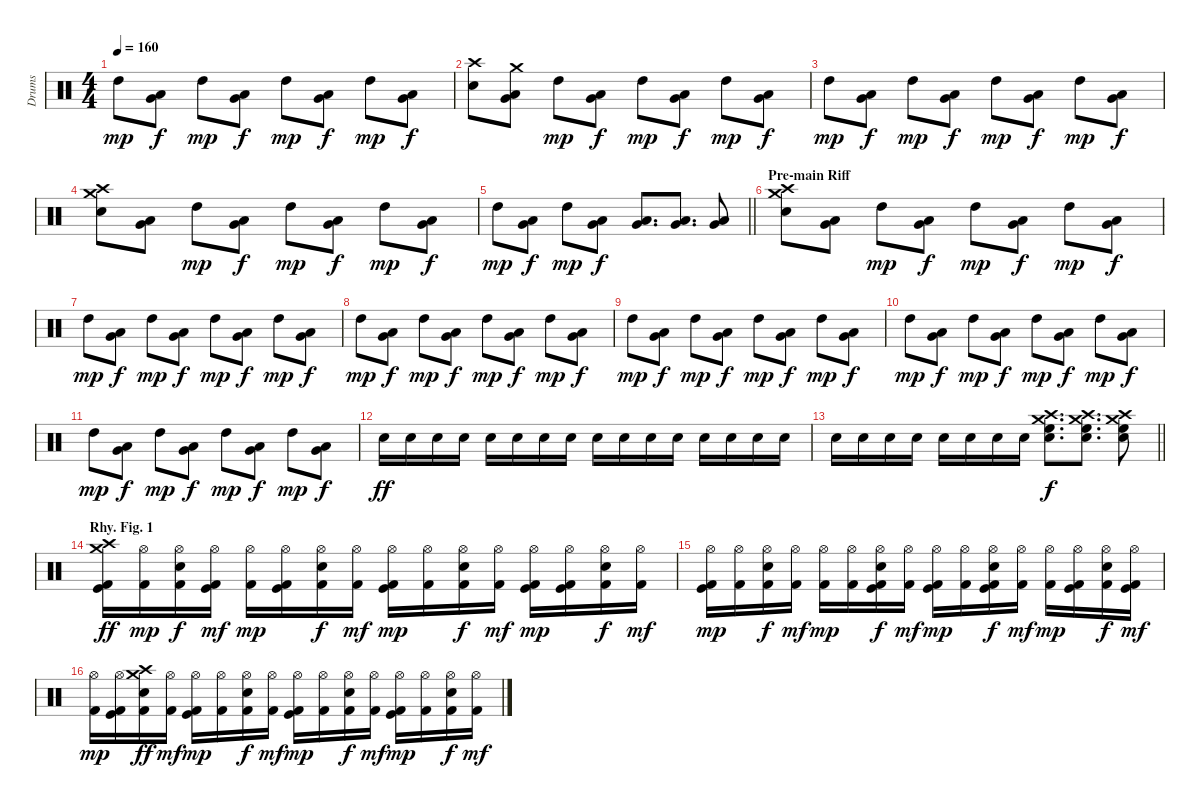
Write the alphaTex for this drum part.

\track ("Drums" "Drums") {instrument percussion}
\staff {score}
\articulation defaults
\ts (4 4)
\tempo 160
\clef neutral
\ks c "High Tom (hit)".8{dy mp}
("Low Tom (hit)" "Very Low Tom (hit)").8{dy f} "High Tom (hit)".8{dy mp} ("Low Tom (hit)" "Very Low Tom (hit)").8{dy f} "High Tom (hit)".8{dy mp} ("Low Tom (hit)" "Very Low Tom (hit)").8{dy f} "High Tom (hit)".8{dy mp} ("Low Tom (hit)" "Very Low Tom (hit)").8{dy f} |
("Crash high (hit)" "Snare (hit) 2").8 ("Crash medium (hit)" "Low Tom (hit)" "Very Low Tom (hit)").8 "High Tom (hit)".8{dy mp} ("Low Tom (hit)" "Very Low Tom (hit)").8{dy f} "High Tom (hit)".8{dy mp} ("Low Tom (hit)" "Very Low Tom (hit)").8{dy f} "High Tom (hit)".8{dy mp} ("Low Tom (hit)" "Very Low Tom (hit)").8{dy f} |
"High Tom (hit)".8{dy mp} ("Low Tom (hit)" "Very Low Tom (hit)").8{dy f} "High Tom (hit)".8{dy mp} ("Low Tom (hit)" "Very Low Tom (hit)").8{dy f} "High Tom (hit)".8{dy mp} ("Low Tom (hit)" "Very Low Tom (hit)").8{dy f} "High Tom (hit)".8{dy mp} ("Low Tom (hit)" "Very Low Tom (hit)").8{dy f} |
("Crash high (hit)" "Crash medium (hit)" "Snare (hit) 2").8 ("Low Tom (hit)" "Very Low Tom (hit)").8 "High Tom (hit)".8{dy mp} ("Low Tom (hit)" "Very Low Tom (hit)").8{dy f} "High Tom (hit)".8{dy mp} ("Low Tom (hit)" "Very Low Tom (hit)").8{dy f} "High Tom (hit)".8{dy mp} ("Low Tom (hit)" "Very Low Tom (hit)").8{dy f} |
\barLineRight lightlight "High Tom (hit)".8{dy mp}
("Low Tom (hit)" "Very Low Tom (hit)").8{dy f} "High Tom (hit)".8{dy mp} ("Low Tom (hit)" "Very Low Tom (hit)").8{dy f} ("Low Tom (hit)" "Very Low Tom (hit)").8{d} ("Low Tom (hit)" "Very Low Tom (hit)").8{d} ("Low Tom (hit)" "Very Low Tom (hit)").8 |
\section ("" "Pre-main Riff")
("Crash high (hit)" "Crash medium (hit)" "Snare (hit) 2").8 ("Low Tom (hit)" "Very Low Tom (hit)").8 "High Tom (hit)".8{dy mp} ("Low Tom (hit)" "Very Low Tom (hit)").8{dy f} "High Tom (hit)".8{dy mp} ("Low Tom (hit)" "Very Low Tom (hit)").8{dy f} "High Tom (hit)".8{dy mp} ("Low Tom (hit)" "Very Low Tom (hit)").8{dy f} |
"High Tom (hit)".8{dy mp} ("Low Tom (hit)" "Very Low Tom (hit)").8{dy f} "High Tom (hit)".8{dy mp} ("Low Tom (hit)" "Very Low Tom (hit)").8{dy f} "High Tom (hit)".8{dy mp} ("Low Tom (hit)" "Very Low Tom (hit)").8{dy f} "High Tom (hit)".8{dy mp} ("Low Tom (hit)" "Very Low Tom (hit)").8{dy f} |
"High Tom (hit)".8{dy mp} ("Low Tom (hit)" "Very Low Tom (hit)").8{dy f} "High Tom (hit)".8{dy mp} ("Low Tom (hit)" "Very Low Tom (hit)").8{dy f} "High Tom (hit)".8{dy mp} ("Low Tom (hit)" "Very Low Tom (hit)").8{dy f} "High Tom (hit)".8{dy mp} ("Low Tom (hit)" "Very Low Tom (hit)").8{dy f} |
"High Tom (hit)".8{dy mp} ("Low Tom (hit)" "Very Low Tom (hit)").8{dy f} "High Tom (hit)".8{dy mp} ("Low Tom (hit)" "Very Low Tom (hit)").8{dy f} "High Tom (hit)".8{dy mp} ("Low Tom (hit)" "Very Low Tom (hit)").8{dy f} "High Tom (hit)".8{dy mp} ("Low Tom (hit)" "Very Low Tom (hit)").8{dy f} |
"High Tom (hit)".8{dy mp} ("Low Tom (hit)" "Very Low Tom (hit)").8{dy f} "High Tom (hit)".8{dy mp} ("Low Tom (hit)" "Very Low Tom (hit)").8{dy f} "High Tom (hit)".8{dy mp} ("Low Tom (hit)" "Very Low Tom (hit)").8{dy f} "High Tom (hit)".8{dy mp} ("Low Tom (hit)" "Very Low Tom (hit)").8{dy f} |
"High Tom (hit)".8{dy mp} ("Low Tom (hit)" "Very Low Tom (hit)").8{dy f} "High Tom (hit)".8{dy mp} ("Low Tom (hit)" "Very Low Tom (hit)").8{dy f} "High Tom (hit)".8{dy mp} ("Low Tom (hit)" "Very Low Tom (hit)").8{dy f} "High Tom (hit)".8{dy mp} ("Low Tom (hit)" "Very Low Tom (hit)").8{dy f} |
"Snare (hit) 2".16{dy ff} "Snare (hit) 2".16 "Snare (hit) 2".16 "Snare (hit) 2".16 "Snare (hit) 2".16 "Snare (hit) 2".16 "Snare (hit) 2".16 "Snare (hit) 2".16 "Snare (hit) 2".16 "Snare (hit) 2".16 "Snare (hit) 2".16 "Snare (hit) 2".16 "Snare (hit) 2".16 "Snare (hit) 2".16 "Snare (hit) 2".16 "Snare (hit) 2".16 |
\barLineRight lightlight "Snare (hit) 2".16 "Snare (hit) 2".16 "Snare (hit) 2".16 "Snare (hit) 2".16 "Snare (hit) 2".16 "Snare (hit) 2".16 "Snare (hit) 2".16 "Snare (hit) 2".16
("Crash high (hit)" "Crash medium (hit)" "Snare (hit) 2" "High Floor Tom (hit)").8{d dy f} ("Crash high (hit)" "Crash medium (hit)" "Snare (hit) 2" "High Floor Tom (hit)").8{d} ("Crash high (hit)" "Crash medium (hit)" "Snare (hit) 2" "High Floor Tom (hit)").8 |
\section ("" "Rhy. Fig. 1")
("Crash high (hit)" "Crash medium (hit)" "Kick (hit)" "Kick (hit) 2").16{dy ff} ("Hi-Hat (open)" "Kick (hit) 2").16{dy mp} ("Hi-Hat (open)" "Snare (hit) 2" "Kick (hit) 2").16{dy f} ("Hi-Hat (open)" "Kick (hit)" "Kick (hit) 2").16{dy mf} ("Hi-Hat (open)" "Kick (hit) 2").16{dy mp} ("Hi-Hat (open)" "Kick (hit)" "Kick (hit) 2").16 ("Hi-Hat (open)" "Snare (hit) 2" "Kick (hit) 2").16{dy f} ("Hi-Hat (open)" "Kick (hit) 2").16{dy mf} ("Hi-Hat (open)" "Kick (hit)" "Kick (hit) 2").16{dy mp} ("Hi-Hat (open)" "Kick (hit) 2").16 ("Hi-Hat (open)" "Snare (hit) 2" "Kick (hit) 2").16{dy f} ("Hi-Hat (open)" "Kick (hit) 2").16{dy mf} ("Hi-Hat (open)" "Kick (hit)" "Kick (hit) 2").16{dy mp} ("Hi-Hat (open)" "Kick (hit)" "Kick (hit) 2").16 ("Hi-Hat (open)" "Snare (hit) 2" "Kick (hit) 2").16{dy f} ("Hi-Hat (open)" "Kick (hit) 2").16{dy mf} |
("Hi-Hat (open)" "Kick (hit)" "Kick (hit) 2").16{dy mp} ("Hi-Hat (open)" "Kick (hit) 2").16 ("Hi-Hat (open)" "Snare (hit) 2" "Kick (hit) 2").16{dy f} ("Hi-Hat (open)" "Kick (hit) 2").16{dy mf} ("Hi-Hat (open)" "Kick (hit) 2").16{dy mp} ("Hi-Hat (open)" "Kick (hit) 2").16 ("Hi-Hat (open)" "Snare (hit) 2" "Kick (hit)" "Kick (hit) 2").16{dy f} ("Hi-Hat (open)" "Kick (hit) 2").16{dy mf} ("Hi-Hat (open)" "Kick (hit)" "Kick (hit) 2").16{dy mp} ("Hi-Hat (open)" "Kick (hit) 2").16 ("Hi-Hat (open)" "Snare (hit) 2" "Kick (hit)" "Kick (hit) 2").16{dy f} ("Hi-Hat (open)" "Kick (hit) 2").16{dy mf} ("Hi-Hat (open)" "Kick (hit) 2").16{dy mp} ("Hi-Hat (open)" "Kick (hit)" "Kick (hit) 2").16 ("Hi-Hat (open)" "Snare (hit) 2" "Kick (hit) 2").16{dy f} ("Hi-Hat (open)" "Kick (hit)" "Kick (hit) 2").16{dy mf} |
("Hi-Hat (open)" "Kick (hit) 2").16{dy mp} ("Hi-Hat (open)" "Kick (hit)" "Kick (hit) 2").16 ("Crash high (hit)" "Crash medium (hit)" "Snare (hit) 2" "Kick (hit) 2").16{dy ff} ("Hi-Hat (open)" "Kick (hit) 2").16{dy mf} ("Hi-Hat (open)" "Kick (hit)" "Kick (hit) 2").16{dy mp} ("Hi-Hat (open)" "Kick (hit) 2").16 ("Hi-Hat (open)" "Snare (hit) 2" "Kick (hit) 2").16{dy f} ("Hi-Hat (open)" "Kick (hit) 2").16{dy mf} ("Hi-Hat (open)" "Kick (hit)" "Kick (hit) 2").16{dy mp} ("Hi-Hat (open)" "Kick (hit) 2").16 ("Hi-Hat (open)" "Snare (hit) 2" "Kick (hit) 2").16{dy f} ("Hi-Hat (open)" "Kick (hit) 2").16{dy mf} ("Hi-Hat (open)" "Kick (hit)" "Kick (hit) 2").16{dy mp} ("Hi-Hat (open)" "Kick (hit) 2").16 ("Hi-Hat (open)" "Snare (hit) 2" "Kick (hit) 2").16{dy f} ("Hi-Hat (open)" "Kick (hit) 2").16{dy mf}
